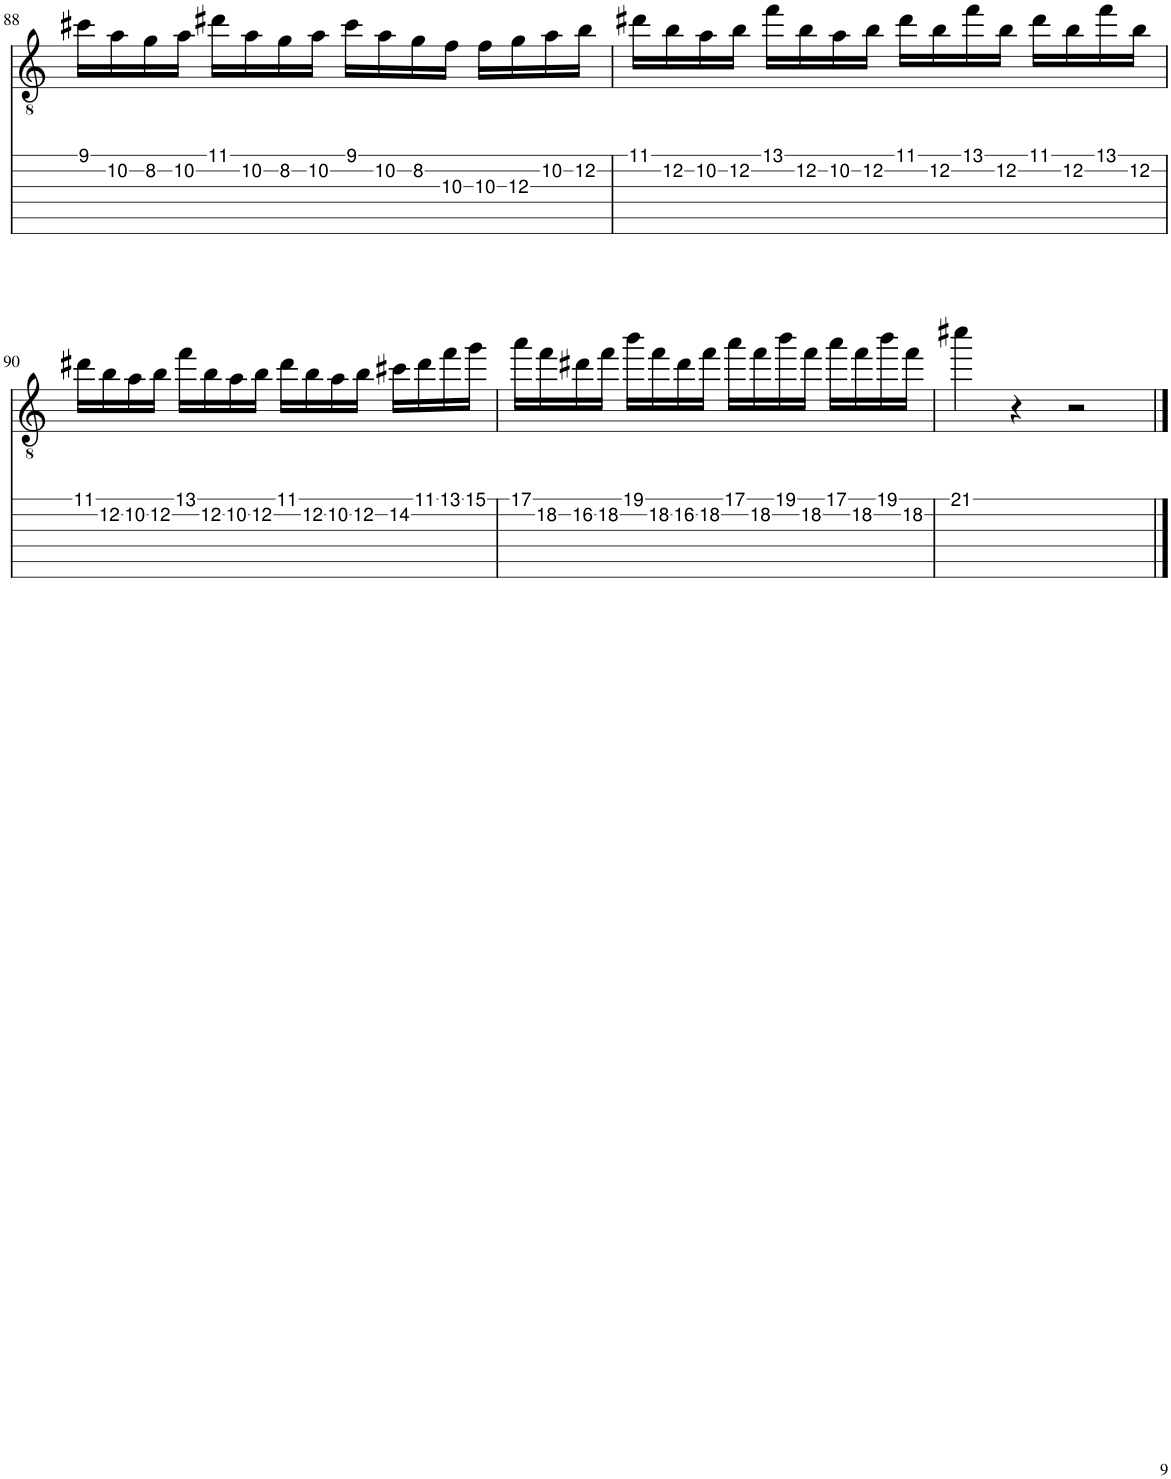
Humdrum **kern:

**kern	**kern
*part1	*part1
*staff2	*staff1
*I"Electric Guitar	*
*I'El. Guit.	*
!!LO:PB:g=z
*	*clefGv2
*k[]	*k[]
*M4/4	*M4/4
=88	=88
16cc#LL	16cc#X\LL
16aJ	16a\
16gL	16g\
16aJJ	16a\JJ
16dd#LL	16dd#X\LL
16aJ	16a\
16gL	16g\
16aJJ	16a\JJ
16cc#LL	16cc#\LL
16aJ	16a\
16gL	16g\
16fJJ	16f\JJ
16fLL	16f\LL
16gJ	16g\
16aL	16a\
16bJJ	16b\JJ
=89	=89
16dd#LL	16dd#X\LL
16bJ	16b\
16aL	16a\
16bJJ	16b\JJ
16ffLL	16ff\LL
16bJ	16b\
16aL	16a\
16bJJ	16b\JJ
16dd#LL	16dd#\LL
16bJ	16b\
16ffL	16ff\
16bJJ	16b\JJ
16dd#LL	16dd#\LL
16bJ	16b\
16ffL	16ff\
16bJJ	16b\JJ
!!LO:LB:g=z
=90	=90
16dd#LL	16dd#X\LL
16bJ	16b\
16aL	16a\
16bJJ	16b\JJ
16ffLL	16ff\LL
16bJ	16b\
16aL	16a\
16bJJ	16b\JJ
16dd#LL	16dd#\LL
16bJ	16b\
16aL	16a\
16bJJ	16b\JJ
16cc#LL	16cc#X\LL
16dd#J	16dd#\
16ffL	16ff\
16ggJJ	16gg\JJ
=91	=91
16aaLL	16aa\LL
16ffJ	16ff\
16dd#L	16dd#X\
16ffJJ	16ff\JJ
16bbLL	16bb\LL
16ffJ	16ff\
16dd#L	16dd#\
16ffJJ	16ff\JJ
16aaLL	16aa\LL
16ffJ	16ff\
16bbL	16bb\
16ffJJ	16ff\JJ
16aaLL	16aa\LL
16ffJ	16ff\
16bbL	16bb\
16ffJJ	16ff\JJ
=92	=92
4ccc#	4ccc#X\
4r	4r
2r	2r
==	==
*-	*-
